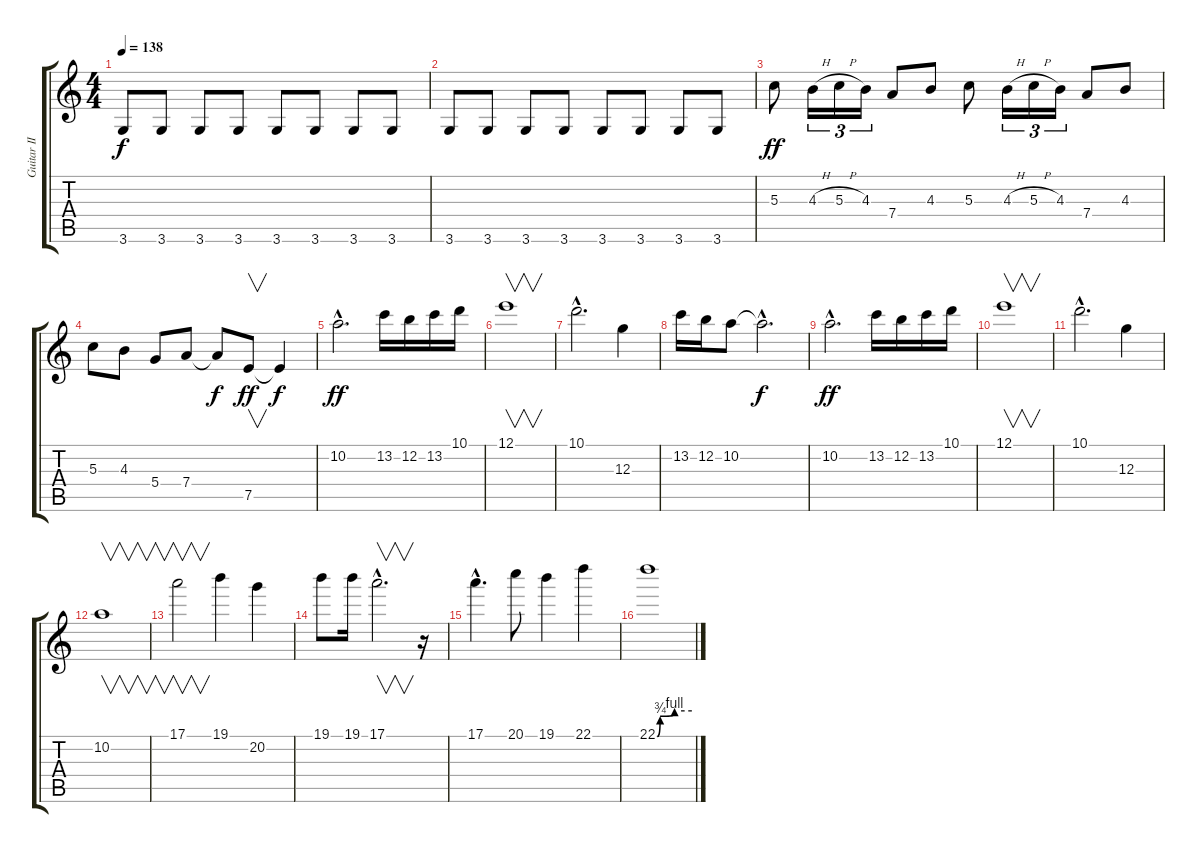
\track ("Guitar II" "Guitar II") {instrument overdrivenguitar}
\staff {score tabs}
\tuning (E4 B3 G3 D3 A2 E2) {hide}
\ts (4 4)
\tempo 138
\clef g2
\ks c
3.6.8{dy f} 3.6.8 3.6.8 3.6.8 3.6.8 3.6.8 3.6.8 3.6.8 |
3.6.8 3.6.8 3.6.8 3.6.8 3.6.8 3.6.8 3.6.8 3.6.8 |
5.3.8{dy ff} 4.3{h}.16{tu (3 2)} 5.3{h}.16{tu (3 2)} 4.3.16{tu (3 2)} 7.4.8 4.3.8 5.3.8 4.3{h}.16{tu (3 2)} 5.3{h}.16{tu (3 2)} 4.3.16{tu (3 2)} 7.4.8 4.3.8 |
5.3.8 4.3.8 5.4.8 7.4.8 7.4{t}.8{dy f} 7.5.8{v dy ff} 7.5{t}.4{dy f} |
10.2{hac}.2{d dy ff} 13.2.16 12.2.16 13.2.16 10.1.16 |
12.1.1{v} |
10.1{hac}.2{d} 12.3.4 |
13.2.16 12.2.16 10.2.8 10.2{hac t}.2{d dy f} |
10.2{hac}.2{d dy ff} 13.2.16 12.2.16 13.2.16 10.1.16 |
12.1.1{v} |
10.1{hac}.2{d} 12.3.4 |
10.2.1{v} |
17.1.2{v} 19.1.4 20.2.4 |
19.1.8 19.1.16 17.1{hac}.2{v d} r.16 |
17.1{hac}.4{d} 20.1.8 19.1.4 22.1.4 |
22.1{be (custom 0 0 5 3 30 4 60 4)}.1
